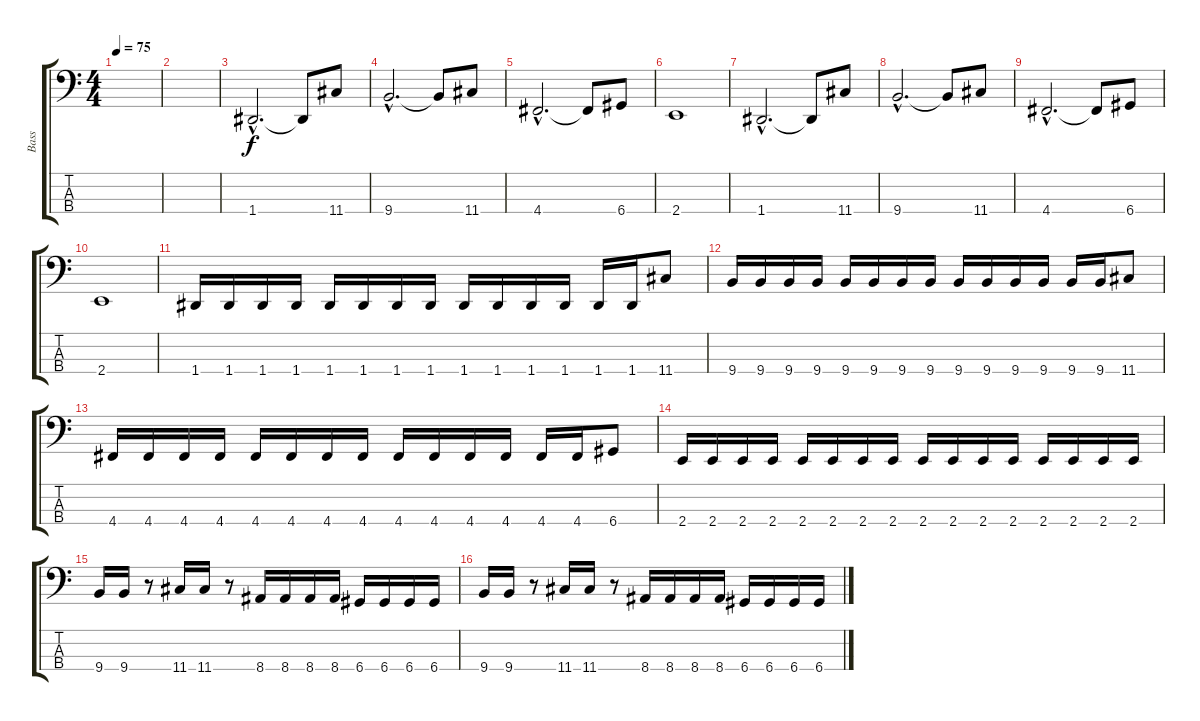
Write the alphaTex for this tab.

\track ("Bass" "Bass") {instrument electricbasspick}
\staff {score tabs}
\tuning (G2 D2 A1 D1) {hide}
\ts (4 4)
\tempo 75
\clef f4
\ks c
|
|
1.4{hac}.2{d} 1.4{t}.8 11.4.8 |
9.4{hac}.2{d} 9.4{t}.8 11.4.8 |
4.4{hac}.2{d} 4.4{t}.8 6.4.8 |
2.4.1 |
1.4{hac}.2{d} 1.4{t}.8 11.4.8 |
9.4{hac}.2{d} 9.4{t}.8 11.4.8 |
4.4{hac}.2{d} 4.4{t}.8 6.4.8 |
2.4.1 |
1.4.16 1.4.16 1.4.16 1.4.16 1.4.16 1.4.16 1.4.16 1.4.16 1.4.16 1.4.16 1.4.16 1.4.16 1.4.16 1.4.16 11.4.8 |
9.4.16 9.4.16 9.4.16 9.4.16 9.4.16 9.4.16 9.4.16 9.4.16 9.4.16 9.4.16 9.4.16 9.4.16 9.4.16 9.4.16 11.4.8 |
4.4.16 4.4.16 4.4.16 4.4.16 4.4.16 4.4.16 4.4.16 4.4.16 4.4.16 4.4.16 4.4.16 4.4.16 4.4.16 4.4.16 6.4.8 |
2.4.16 2.4.16 2.4.16 2.4.16 2.4.16 2.4.16 2.4.16 2.4.16 2.4.16 2.4.16 2.4.16 2.4.16 2.4.16 2.4.16 2.4.16 2.4.16 |
9.4.16 9.4.16 r.8 11.4.16 11.4.16 r.8 8.4.16 8.4.16 8.4.16 8.4.16 6.4.16 6.4.16 6.4.16 6.4.16 |
9.4.16 9.4.16 r.8 11.4.16 11.4.16 r.8 8.4.16 8.4.16 8.4.16 8.4.16 6.4.16 6.4.16 6.4.16 6.4.16
